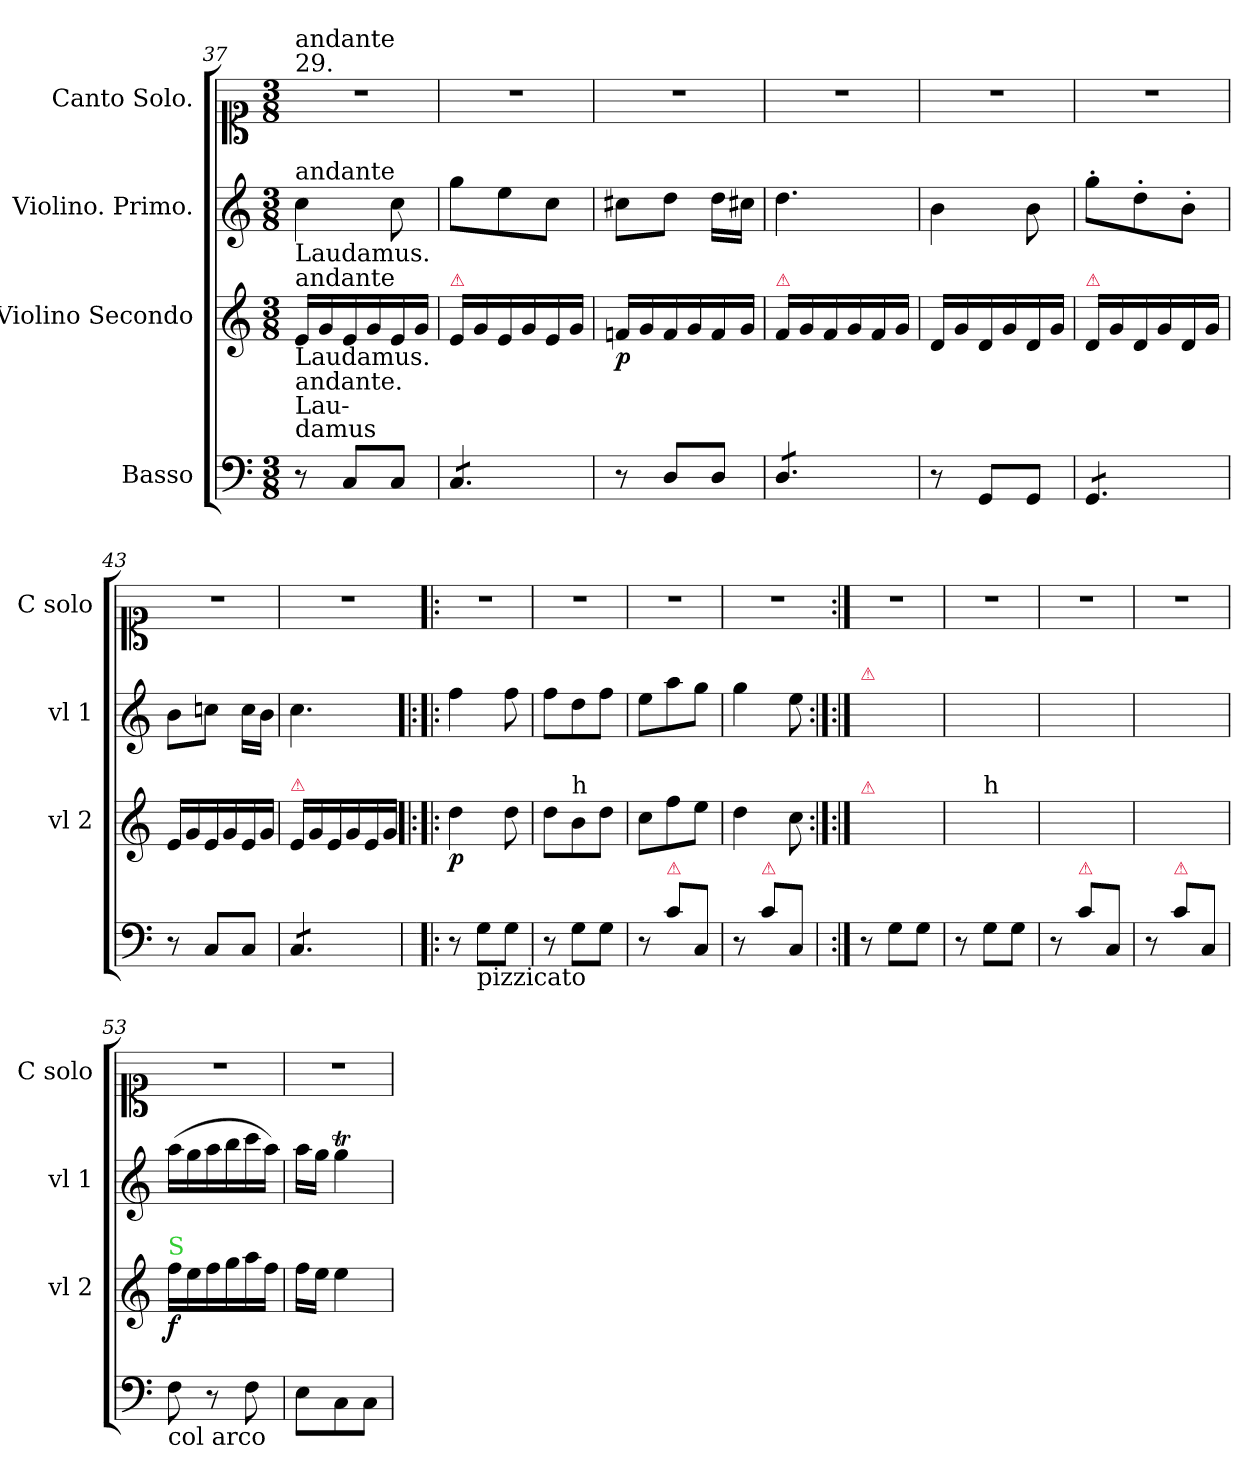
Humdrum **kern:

**kern	**kern	**dynam	**kern	**kern
*part4	*part3	*part3	*part2	*part1
*staff4	*staff3	*staff3	*staff2	*staff1
*I"Basso	*I"Violino Secondo	*	*I"Violino. Primo.	*I"Canto Solo.
*	*I'vl 2	*	*I'vl 1	*I'C solo
*clefF4	*clefG2	*	*clefG2	*clefC1
*k[]	*k[]	*	*k[]	*k[]
*M3/8	*M3/8	*	*M3/8	*M3/8
=37	=37	=37	=37	=37
!	!	!	!	!LO:TX:a:t=29.
!	!	!	!	!LO:TX:a:t=andante
!	!	!	!LO:TX:b:t=Laudamus.	!
!	!	!	!LO:TX:a:t=andante	!
!	!LO:TX:b:t=Laudamus.	!	!	!
!	!LO:TX:a:t=andante	!	!	!
!LO:TX:a:t=Lau-\ndamus	!	!	!	!
!LO:TX:a:t=andante.	!	!	!	!
8r	16e/LL	.	4cc\	4.r
.	16g/	.	.	.
8C/L	16e/	.	.	.
.	16g/	.	.	.
8C/J	16e/	.	8cc\	.
.	16g/JJ	.	.	.
=38	=38	=38	=38	=38
!	!LO:TX:a:color=crimson:t=⚠	!	!	!
*tremolo	*	*	*	*
8C/L	16e/LL	.	8gg\L	4.r
.	16g/	.	.	.
8C/	16e/	.	8ee\	.
.	16g/	.	.	.
8C/J	16e/	.	8cc\J	.
*Xtremolo	*	*	*	*
.	16g/JJ	.	.	.
=39	=39	=39	=39	=39
8r	16fn/LL	p	8cc#X\L	4.r
.	16g/	.	.	.
8D/L	16f/	.	8dd\J	.
.	16g/	.	.	.
8D/J	16f/	.	16dd\LL	.
.	16g/JJ	.	16cc#X\JJ	.
=40	=40	=40	=40	=40
!	!LO:TX:a:color=crimson:t=⚠	!	!	!
*tremolo	*	*	*	*
8D/L	16f/LL	.	4.dd\	4.r
.	16g/	.	.	.
8D/	16f/	.	.	.
.	16g/	.	.	.
8D/J	16f/	.	.	.
*Xtremolo	*	*	*	*
.	16g/JJ	.	.	.
=41	=41	=41	=41	=41
8r	16d/LL	.	4b\	4.r
.	16g/	.	.	.
8GG/L	16d/	.	.	.
.	16g/	.	.	.
8GG/J	16d/	.	8b\	.
.	16g/JJ	.	.	.
=42	=42	=42	=42	=42
!	!LO:TX:a:color=crimson:t=⚠	!	!	!
*tremolo	*	*	*	*
8GG/L	16d/LL	.	8gg'\L	4.r
.	16g/	.	.	.
8GG/	16d/	.	8dd'\	.
.	16g/	.	.	.
8GG/J	16d/	.	8b'\J	.
*Xtremolo	*	*	*	*
.	16g/JJ	.	.	.
=43	=43	=43	=43	=43
8r	16e/LL	.	8b\L	4.r
.	16g/	.	.	.
8C/L	16e/	.	8ccn\J	.
.	16g/	.	.	.
8C/J	16e/	.	16cc\LL	.
.	16g/JJ	.	16b\JJ	.
=44	=44	=44	=44	=44
!	!LO:TX:a:color=crimson:t=⚠	!	!	!
*tremolo	*	*	*	*
8C/L	16e/LL	.	4.cc\	4.r
.	16g/	.	.	.
8C/	16e/	.	.	.
.	16g/	.	.	.
8C/J	16e/	.	.	.
*Xtremolo	*	*	*	*
.	16g/JJ	.	.	.
=45	=45!|:	=45	=45!|:	=45
8r	4dd\	p	4ff\	4.r
!LO:TX:b:t=pizzicato	!	!	!	!
8G\L	.	.	.	.
8G\J	8dd\	.	8ff\	.
=46	=46	=46	=46	=46
8r	8dd\L	.	8ff\L	4.r
!	!LO:TX:a:t=h	!	!	!
8G\L	8b\	.	8dd\	.
8G\J	8dd\J	.	8ff\J	.
=47	=47	=47	=47	=47
8r	8cc\L	.	8ee\L	4.r
!LO:TX:a:color=crimson:t=⚠	!	!	!	!
8c\L	8ff\	.	8aa\	.
8C/J	8ee\J	.	8gg\J	.
=48	=48	=48	=48	=48
8r	4dd\	.	4gg\	4.r
!LO:TX:a:color=crimson:t=⚠	!	!	!	!
8c\L	.	.	.	.
8C/J	8cc\	.	8ee\	.
=49	=49:|!	=49	=49:|!	=49
!	!	!	!LO:TX:a:color=crimson:t=⚠	!
!	!LO:TX:a:color=crimson:t=⚠	!	!	!
8r	4dd\yy	.	4ff\yy	4.r
8G\L	.	.	.	.
8G\J	8dd\yy	.	8ff\yy	.
=50	=50	=50	=50	=50
8r	8dd\Lyy	.	8ff\Lyy	4.r
!	!LO:TX:a:t=h	!	!	!
8G\L	8b\yy	.	8dd\yy	.
8G\J	8dd\Jyy	.	8ff\Jyy	.
=51	=51	=51	=51	=51
8r	8cc\Lyy	.	8ee\Lyy	4.r
!LO:TX:a:color=crimson:t=⚠	!	!	!	!
8c\L	8ff\yy	.	8aa\yy	.
8C/J	8ee\Jyy	.	8gg\Jyy	.
=52	=52	=52	=52	=52
8r	4dd\yy	.	4gg\yy	4.r
!LO:TX:a:color=crimson:t=⚠	!	!	!	!
8c\L	.	.	.	.
8C/J	8cc\yy	.	8ee\yy	.
=53	=53	=53	=53	=53
!	!LO:TX:a:color=limegreen:t=S	!	!	!
!LO:TX:b:t=col arco	!	!	!	!
8F\	16ff\LL	f	(16aa\LL	4.r
.	16ee\	.	16gg\	.
8r	16ff\	.	16aa\	.
.	16gg\	.	16bb\	.
8F\	16aa\	.	16ccc\	.
.	16ff\JJ	.	16aa\JJ)	.
=54	=54	=54	=54	=54
8E\L	16ff\LL	.	16aa\LL	4.r
.	16ee\JJ	.	16gg\JJ	.
8C\	4ee\	.	4ggT\	.
8C\J	.	.	.	.
=	=	=	=	=
*-	*-	*-	*-	*-
